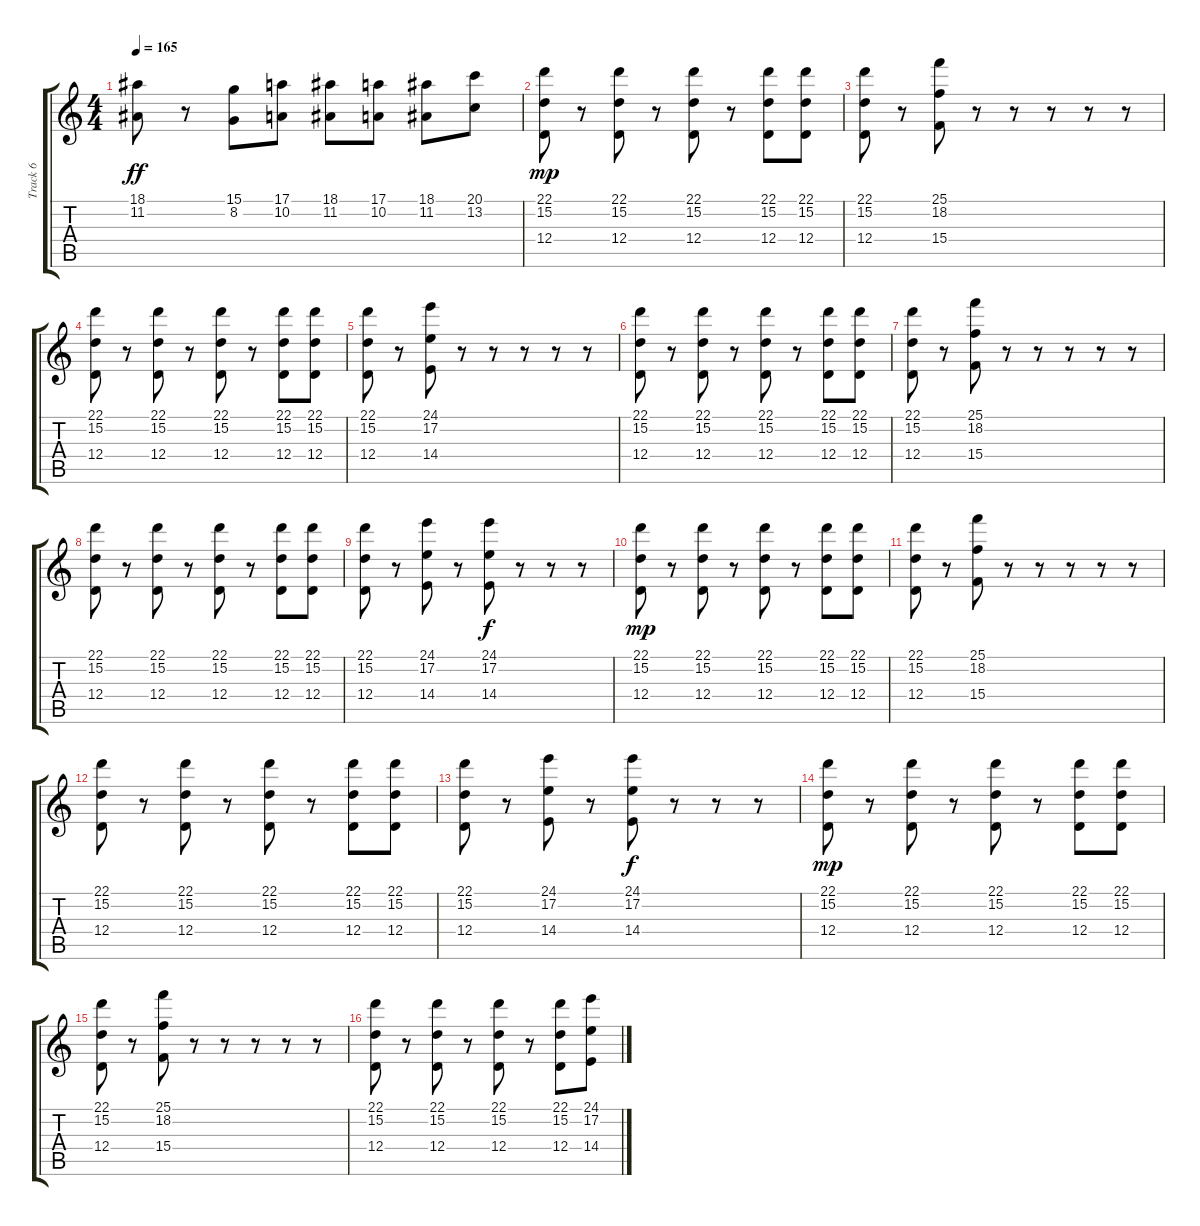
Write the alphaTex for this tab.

\track ("Track 6" "Track 6") {instrument stringensemble2}
\staff {score tabs}
\tuning (E4 B3 G3 D3 A2 E2) {hide}
\ts (4 4)
\tempo 165
\clef g2
\ks c
(18.1 11.2).8{dy ff} r.8 (15.1 8.2).8 (17.1 10.2).8 (18.1 11.2).8 (17.1 10.2).8 (18.1 11.2).8 (20.1 13.2).8 |
(22.1 15.2 12.4).8{dy mp} r.8 (22.1 15.2 12.4).8 r.8 (22.1 15.2 12.4).8 r.8 (22.1 15.2 12.4).8 (22.1 15.2 12.4).8 |
(22.1 15.2 12.4).8 r.8 (25.1 18.2 15.4).8 r.8 r.8 r.8 r.8 r.8 |
(22.1 15.2 12.4).8 r.8 (22.1 15.2 12.4).8 r.8 (22.1 15.2 12.4).8 r.8 (22.1 15.2 12.4).8 (22.1 15.2 12.4).8 |
(22.1 15.2 12.4).8 r.8 (24.1 17.2 14.4).8 r.8 r.8 r.8 r.8 r.8 |
(22.1 15.2 12.4).8 r.8 (22.1 15.2 12.4).8 r.8 (22.1 15.2 12.4).8 r.8 (22.1 15.2 12.4).8 (22.1 15.2 12.4).8 |
(22.1 15.2 12.4).8 r.8 (25.1 18.2 15.4).8 r.8 r.8 r.8 r.8 r.8 |
(22.1 15.2 12.4).8 r.8 (22.1 15.2 12.4).8 r.8 (22.1 15.2 12.4).8 r.8 (22.1 15.2 12.4).8 (22.1 15.2 12.4).8 |
(22.1 15.2 12.4).8 r.8 (24.1 17.2 14.4).8 r.8 (24.1 17.2 14.4).8{dy f} r.8 r.8 r.8 |
(22.1 15.2 12.4).8{dy mp} r.8 (22.1 15.2 12.4).8 r.8 (22.1 15.2 12.4).8 r.8 (22.1 15.2 12.4).8 (22.1 15.2 12.4).8 |
(22.1 15.2 12.4).8 r.8 (25.1 18.2 15.4).8 r.8 r.8 r.8 r.8 r.8 |
(22.1 15.2 12.4).8 r.8 (22.1 15.2 12.4).8 r.8 (22.1 15.2 12.4).8 r.8 (22.1 15.2 12.4).8 (22.1 15.2 12.4).8 |
(22.1 15.2 12.4).8 r.8 (24.1 17.2 14.4).8 r.8 (24.1 17.2 14.4).8{dy f} r.8 r.8 r.8 |
(22.1 15.2 12.4).8{dy mp} r.8 (22.1 15.2 12.4).8 r.8 (22.1 15.2 12.4).8 r.8 (22.1 15.2 12.4).8 (22.1 15.2 12.4).8 |
(22.1 15.2 12.4).8 r.8 (25.1 18.2 15.4).8 r.8 r.8 r.8 r.8 r.8 |
(22.1 15.2 12.4).8 r.8 (22.1 15.2 12.4).8 r.8 (22.1 15.2 12.4).8 r.8 (22.1 15.2 12.4).8 (24.1 17.2 14.4).8
